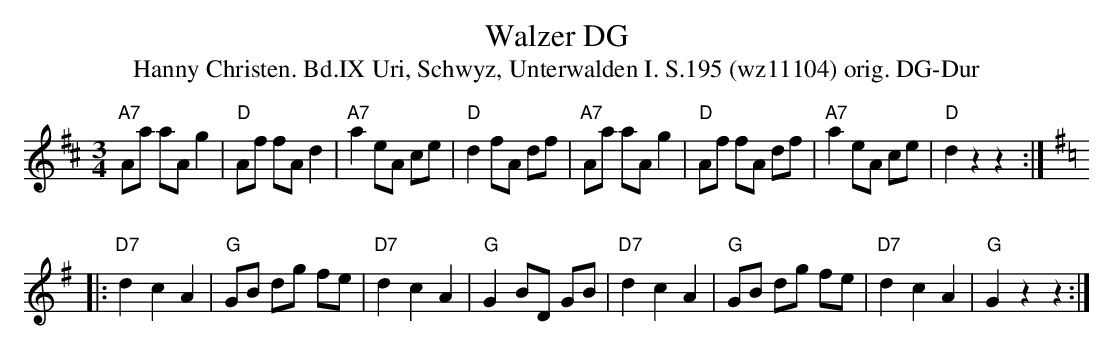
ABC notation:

X:1
T: Walzer DG
T:Hanny Christen. Bd.IX Uri, Schwyz, Unterwalden I. S.195 (wz11104) orig. DG-Dur
M:3/4
L:1/8
K:D
"A7"Aa aA g2 | "D"Af fA d2 | "A7"a2 eA ce | "D"d2 fA df |\
"A7"Aa aA g2 | "D"Af fA df | "A7"a2 eA ce | "D"d2z2z2 :: [K:G]
"" "D7"d2c2A2 | "G"GB dg fe | "D7"d2c2A2 | "G"G2 BD GB | \
"D7"d2c2A2 | "G"GB dg fe | "D7"d2c2A2 | "G"G2z2z2 :|
